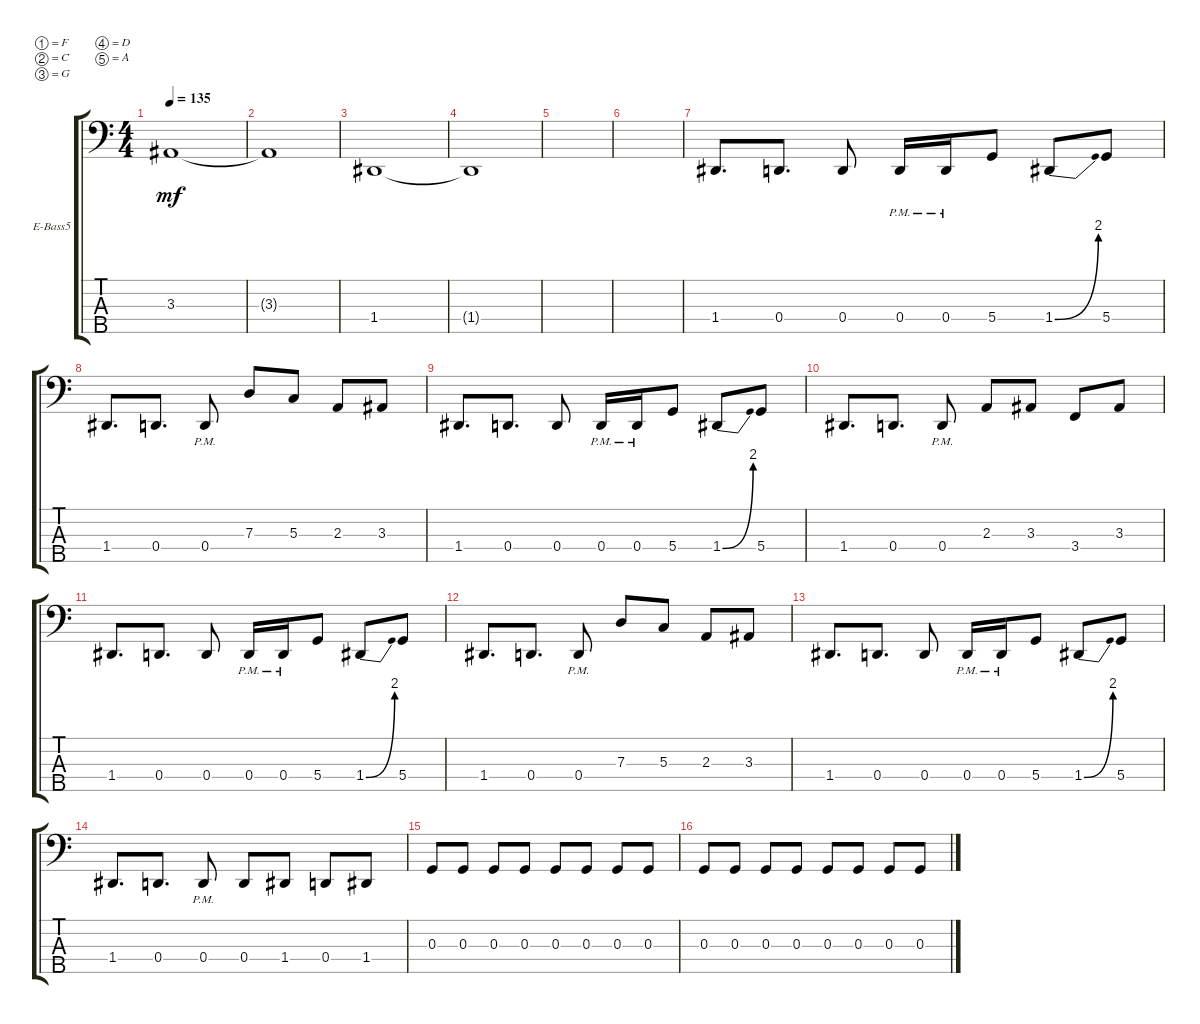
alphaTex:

\defaultSystemsLayout 4
\bracketExtendMode groupsimilarinstruments
\firstSystemTrackNameOrientation horizontal
\otherSystemsTrackNameOrientation horizontal
\track ("Electric Bass" "E-Bass5") {instrument electricbassfinger}
\staff {score tabs}
\tuning (F2 C2 G1 D1 A0)
\ts (4 4)
\tempo 135
\clef f4
\ks c
3.3.1{dy mf} |
3.3{t}.1 |
1.4.1 |
1.4{t}.1 |
|
|
1.4.8{d} 0.4.8{d} 0.4.8 0.4{pm}.16 0.4{pm}.16 5.4.8 1.4{be (bend 28.799999999999997 0 60 8)}.8 5.4.8 |
1.4.8{d} 0.4.8{d} 0.4{pm}.8 7.3.8 5.3.8 2.3.8 3.3.8 |
1.4.8{d} 0.4.8{d} 0.4.8 0.4{pm}.16 0.4{pm}.16 5.4.8 1.4{be (bend 28.799999999999997 0 60 8)}.8 5.4.8 |
1.4.8{d} 0.4.8{d} 0.4{pm}.8 2.3.8 3.3.8 3.4.8 3.3.8 |
1.4.8{d} 0.4.8{d} 0.4.8 0.4{pm}.16 0.4{pm}.16 5.4.8 1.4{be (bend 28.799999999999997 0 60 8)}.8 5.4.8 |
1.4.8{d} 0.4.8{d} 0.4{pm}.8 7.3.8 5.3.8 2.3.8 3.3.8 |
1.4.8{d} 0.4.8{d} 0.4.8 0.4{pm}.16 0.4{pm}.16 5.4.8 1.4{be (bend 28.799999999999997 0 60 8)}.8 5.4.8 |
1.4.8{d} 0.4.8{d} 0.4{pm}.8 0.4.8 1.4.8 0.4.8 1.4.8 |
0.3.8 0.3.8 0.3.8 0.3.8 0.3.8 0.3.8 0.3.8 0.3.8 |
0.3.8 0.3.8 0.3.8 0.3.8 0.3.8 0.3.8 0.3.8 0.3.8
